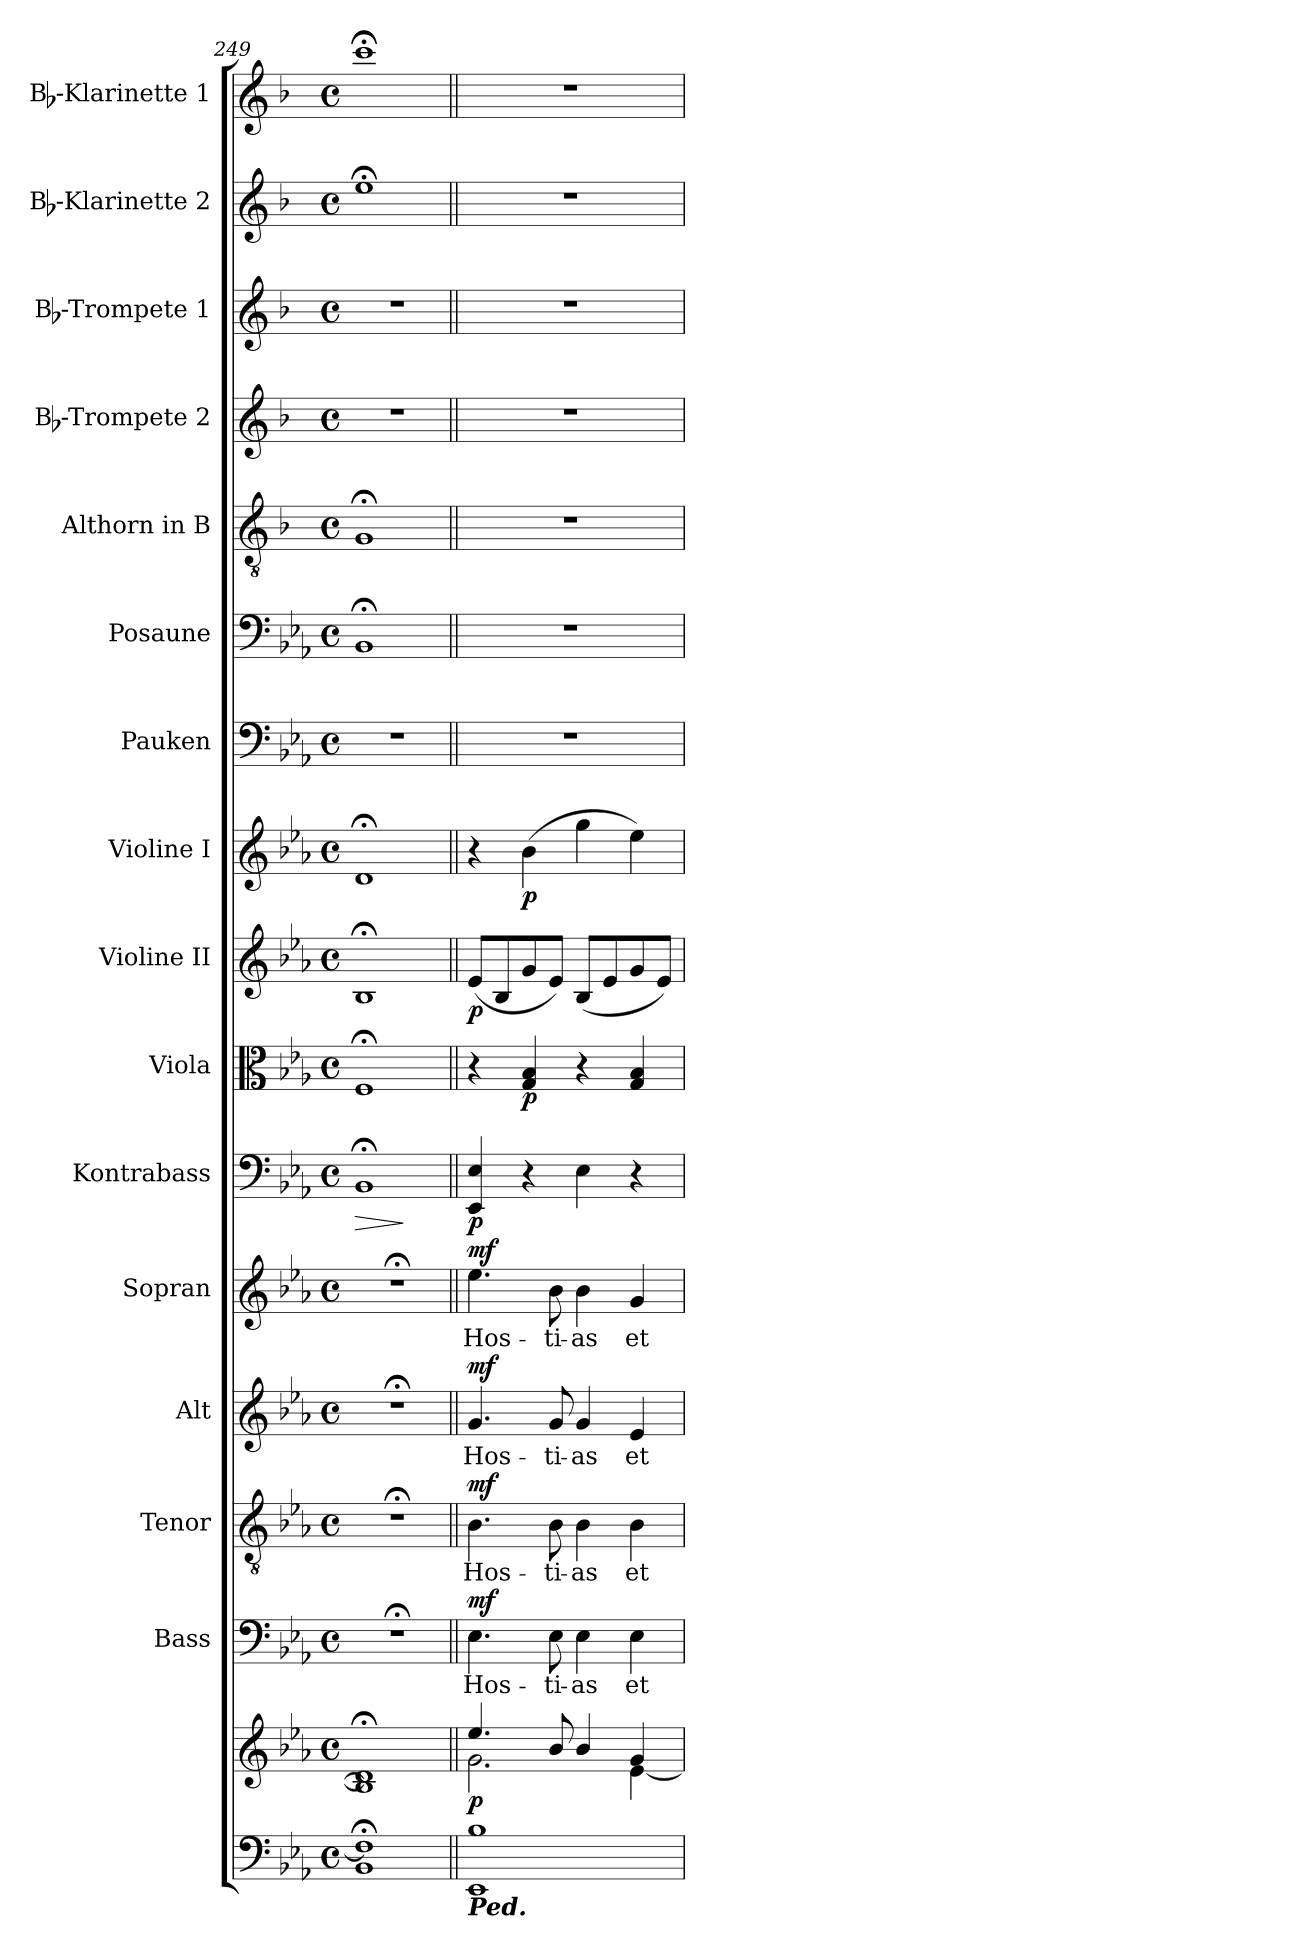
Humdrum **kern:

**kern	**kern	**dynam	**kern	**text	**dynam	**kern	**text	**dynam	**kern	**text	**dynam	**kern	**text	**dynam	**kern	**dynam	**kern	**dynam	**kern	**dynam	**kern	**dynam	**kern	**kern	**kern	**kern	**kern	**kern	**kern
*part16	*part16	*part16	*part15	*part15	*part15	*part14	*part14	*part14	*part13	*part13	*part13	*part12	*part12	*part12	*part11	*part11	*part10	*part10	*part9	*part9	*part8	*part8	*part7	*part6	*part5	*part4	*part3	*part2	*part1
*staff17	*staff16	*staff16/17	*staff15	*staff15	*staff15	*staff14	*staff14	*staff14	*staff13	*staff13	*staff13	*staff12	*staff12	*staff12	*staff11	*staff11	*staff10	*staff10	*staff9	*staff9	*staff8	*staff8	*staff7	*staff6	*staff5	*staff4	*staff3	*staff2	*staff1
*	*	*	*I"Bass	*	*	*I"Tenor	*	*	*I"Alt	*	*	*I"Sopran	*	*	*I"Kontrabass	*	*I"Viola	*	*I"Violine II	*	*I"Violine I	*	*I"Pauken	*I"Posaune	*I"Althorn in B	*I"Bb-Trompete 2	*I"Bb-Trompete 1	*I"Bb-Klarinette 2	*I"Bb-Klarinette 1
*	*	*	*I'B.	*	*	*I'T.	*	*	*I'A.	*	*	*I'S.	*	*	*I'Kb.	*	*I'Vla.	*	*I'Vl. II	*	*I'Vl. I	*	*I'Pk.	*I'Pos.	*	*I'Bb Trp. 2	*I'Bb Trp. 1	*I'Bb Kl. 2	*I'Bb Kl. 1
*clefF4	*clefG2	*	*clefF4	*	*	*clefGv2	*	*	*clefG2	*	*	*clefG2	*	*	*clefF4	*	*clefC3	*	*clefG2	*	*clefG2	*	*clefF4	*clefF4	*clefGv2	*clefG2	*clefG2	*clefG2	*clefG2
*	*	*	*	*	*	*	*	*	*	*	*	*	*	*	*ITrd7c12	*	*	*	*	*	*	*	*	*	*ITrd1c2	*ITrd1c2	*ITrd1c2	*ITrd1c2	*ITrd1c2
*k[b-e-a-]	*k[b-e-a-]	*	*k[b-e-a-]	*	*	*k[b-e-a-]	*	*	*k[b-e-a-]	*	*	*k[b-e-a-]	*	*	*k[b-e-a-]	*	*k[b-e-a-]	*	*k[b-e-a-]	*	*k[b-e-a-]	*	*k[b-e-a-]	*k[b-e-a-]	*k[b-e-a-]	*k[b-e-a-]	*k[b-e-a-]	*k[b-e-a-]	*k[b-e-a-]
*E-:	*E-:	*	*E-:	*	*	*E-:	*	*	*E-:	*	*	*E-:	*	*	*E-:	*	*E-:	*	*E-:	*	*E-:	*	*E-:	*E-:	*E-:	*E-:	*E-:	*E-:	*E-:
*M4/4	*M4/4	*	*M4/4	*	*	*M4/4	*	*	*M4/4	*	*	*M4/4	*	*	*M4/4	*	*M4/4	*	*M4/4	*	*M4/4	*	*M4/4	*M4/4	*M4/4	*M4/4	*M4/4	*M4/4	*M4/4
*met(c)	*met(c)	*	*met(c)	*	*	*met(c)	*	*	*met(c)	*	*	*met(c)	*	*	*met(c)	*	*met(c)	*	*met(c)	*	*met(c)	*	*met(c)	*met(c)	*met(c)	*met(c)	*met(c)	*met(c)	*met(c)
=249	=249	=249	=249	=249	=249	=249	=249	=249	=249	=249	=249	=249	=249	=249	=249	=249	=249	=249	=249	=249	=249	=249	=249	=249	=249	=249	=249	=249	=249
*^	*^	*	*	*	*	*	*	*	*	*	*	*	*	*	*	*	*	*	*	*	*	*	*	*	*	*	*	*	*
!	!	!	!	!	!	!	!	!	!	!	!	!	!	!	!	!	!	!LO:HP:b	!	!	!	!	!	!	!	!	!	!	!	!	!
1F;<]	1BB-	1d;<]	1B-]	.	1r;<	.	.	1r;<	.	.	1r;<	.	.	1r;<	.	.	1BBB-;<	>	1F;<	.	1B-;<	.	1d;<	.	1r	1BB-;<	1F;<	1r	1r	1dd;<	1bb-;<
*v	*v	*	*	*	*	*	*	*	*	*	*	*	*	*	*	*	*	*	*	*	*	*	*	*	*	*	*	*	*	*	*
*	*v	*v	*	*	*	*	*	*	*	*	*	*	*	*	*	*	*	*	*	*	*	*	*	*	*	*	*	*	*	*
.	.	.	.	.	.	.	.	.	.	.	.	.	.	.	.	]	.	.	.	.	.	.	.	.	.	.	.	.	.
=250||	=250||	=250||	=250||	=250||	=250||	=250||	=250||	=250||	=250||	=250||	=250||	=250||	=250||	=250||	=250||	=250||	=250||	=250||	=250||	=250||	=250||	=250||	=250||	=250||	=250||	=250||	=250||	=250||	=250||
*^	*^	*	*	*	*	*	*	*	*	*	*	*	*	*	*	*	*	*	*	*	*	*	*	*	*	*	*	*	*
!LO:TX:b:Bi:t=Ped.	!	!	!	!	!	!	!	!	!	!	!	!	!	!	!	!	!	!	!	!	!	!	!	!	!	!	!	!	!	!	!
!	!	!	!	!LO:DY:b	!	!LO:LY:b	!LO:DY:a	!	!LO:LY:b	!LO:DY:a	!	!LO:LY:b	!LO:DY:a	!	!LO:LY:b	!LO:DY:a	!	!LO:DY:b	!	!	!	!LO:DY:b	!	!	!	!	!	!	!	!	!
1B-	1EE-	4.ee-/	2.g\	p	4.E-\	Hos-	mf	4.B-\	Hos-	mf	4.g/	Hos-	mf	4.ee-\	Hos-	mf	4EEE-/ 4EE-/	p	4r	.	(<8e-/L	p	4r	.	1r	1r	1r	1r	1r	1r	1r
.	.	.	.	.	.	.	.	.	.	.	.	.	.	.	.	.	.	.	.	.	8B-/	.	.	.	.	.	.	.	.	.	.
!	!	!	!	!	!	!	!	!	!	!	!	!	!	!	!	!	!	!	!	!LO:DY:b	!	!	!	!LO:DY:b	!	!	!	!	!	!	!
.	.	.	.	.	.	.	.	.	.	.	.	.	.	.	.	.	4r	.	4G/ 4B-/	p	8g/	.	(>4b-\	p	.	.	.	.	.	.	.
!	!	!	!	!	!	!LO:LY:b	!	!	!LO:LY:b	!	!	!LO:LY:b	!	!	!LO:LY:b	!	!	!	!	!	!	!	!	!	!	!	!	!	!	!	!
.	.	8b-/	.	.	8E-\	-ti-	.	8B-\	-ti-	.	8g/	-ti-	.	8b-\	-ti-	.	.	.	.	.	8e-/J)	.	.	.	.	.	.	.	.	.	.
!	!	!	!	!	!	!LO:LY:b	!	!	!LO:LY:b	!	!	!LO:LY:b	!	!	!LO:LY:b	!	!	!	!	!	!	!	!	!	!	!	!	!	!	!	!
.	.	4b-/	.	.	4E-\	-as	.	4B-\	-as	.	4g/	-as	.	4b-\	-as	.	4EE-\	.	4r	.	(<8B-/L	.	4gg\	.	.	.	.	.	.	.	.
.	.	.	.	.	.	.	.	.	.	.	.	.	.	.	.	.	.	.	.	.	8e-/	.	.	.	.	.	.	.	.	.	.
!	!	!	!	!	!	!LO:LY:b	!	!	!LO:LY:b	!	!	!LO:LY:b	!	!	!LO:LY:b	!	!	!	!	!	!	!	!	!	!	!	!	!	!	!	!
.	.	4g/	[<4e-\	.	4E-\	et	.	4B-\	et	.	4e-/	et	.	4g/	et	.	4r	.	4G/ 4B-/	.	8g/	.	4ee-\)	.	.	.	.	.	.	.	.
.	.	.	.	.	.	.	.	.	.	.	.	.	.	.	.	.	.	.	.	.	8e-/J)	.	.	.	.	.	.	.	.	.	.
*v	*v	*	*	*	*	*	*	*	*	*	*	*	*	*	*	*	*	*	*	*	*	*	*	*	*	*	*	*	*	*	*
*	*v	*v	*	*	*	*	*	*	*	*	*	*	*	*	*	*	*	*	*	*	*	*	*	*	*	*	*	*	*	*
=	=	=	=	=	=	=	=	=	=	=	=	=	=	=	=	=	=	=	=	=	=	=	=	=	=	=	=	=	=
*-	*-	*-	*-	*-	*-	*-	*-	*-	*-	*-	*-	*-	*-	*-	*-	*-	*-	*-	*-	*-	*-	*-	*-	*-	*-	*-	*-	*-	*-
